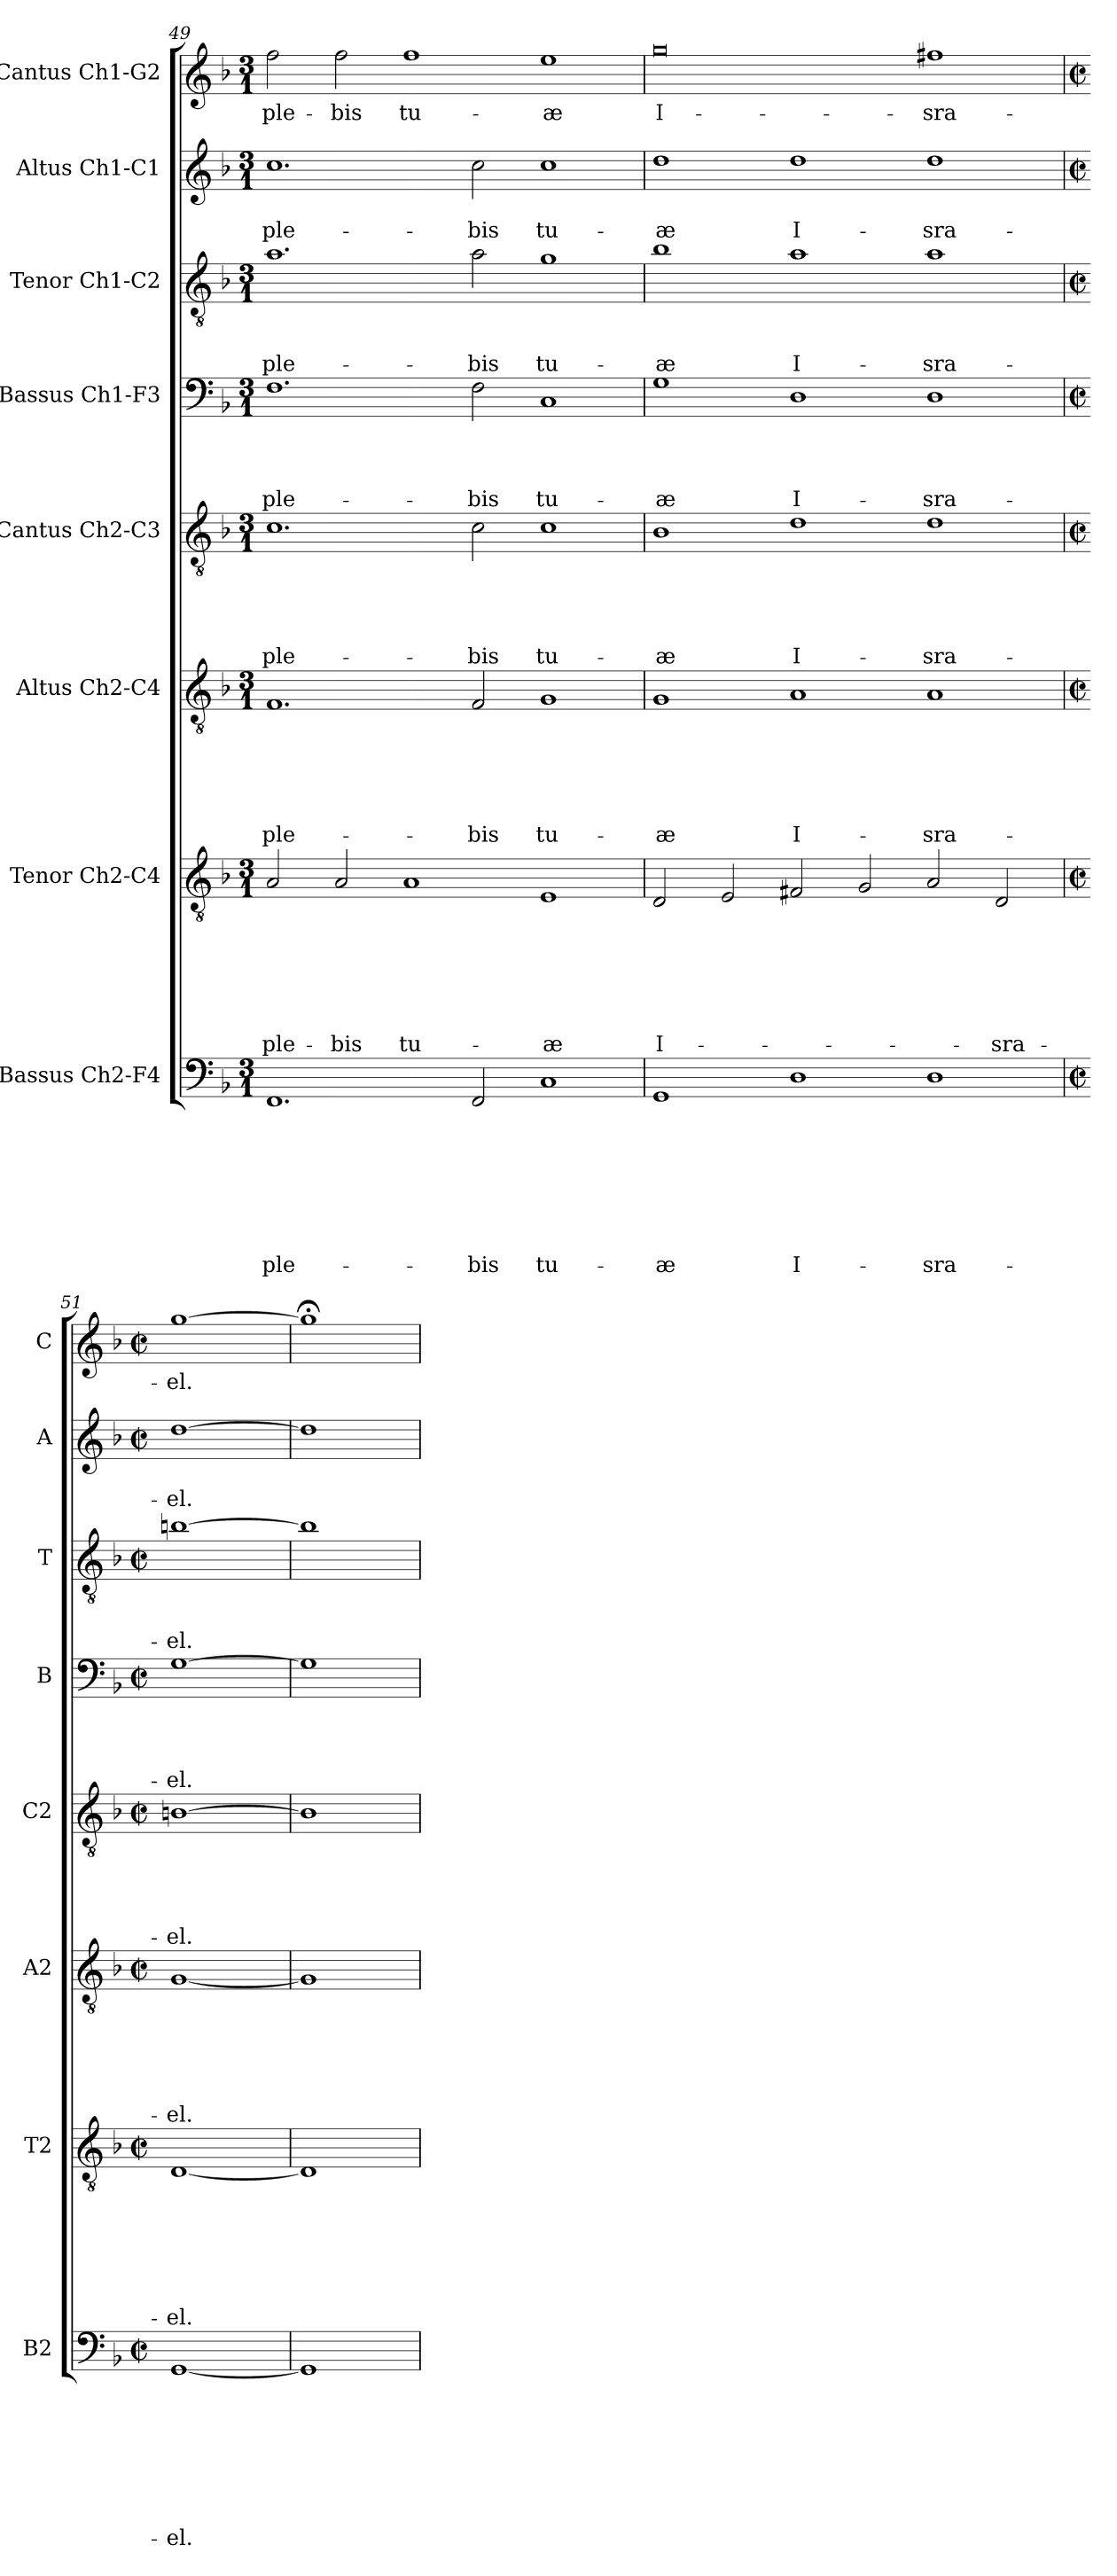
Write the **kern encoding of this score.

**kern	**text	**text	**text	**text	**text	**text	**text	**text	**kern	**text	**text	**text	**text	**text	**text	**text	**kern	**text	**text	**text	**text	**text	**text	**kern	**text	**text	**text	**text	**text	**kern	**text	**text	**text	**text	**kern	**text	**text	**text	**kern	**text	**text	**kern	**text
*part8	*part8	*part8	*part8	*part8	*part8	*part8	*part8	*part8	*part7	*part7	*part7	*part7	*part7	*part7	*part7	*part7	*part6	*part6	*part6	*part6	*part6	*part6	*part6	*part5	*part5	*part5	*part5	*part5	*part5	*part4	*part4	*part4	*part4	*part4	*part3	*part3	*part3	*part3	*part2	*part2	*part2	*part1	*part1
*staff8	*staff8	*staff8	*staff8	*staff8	*staff8	*staff8	*staff8	*staff8	*staff7	*staff7	*staff7	*staff7	*staff7	*staff7	*staff7	*staff7	*staff6	*staff6	*staff6	*staff6	*staff6	*staff6	*staff6	*staff5	*staff5	*staff5	*staff5	*staff5	*staff5	*staff4	*staff4	*staff4	*staff4	*staff4	*staff3	*staff3	*staff3	*staff3	*staff2	*staff2	*staff2	*staff1	*staff1
*I"Bassus Ch2-F4	*	*	*	*	*	*	*	*	*I"Tenor Ch2-C4	*	*	*	*	*	*	*	*I"Altus Ch2-C4	*	*	*	*	*	*	*I"Cantus Ch2-C3	*	*	*	*	*	*I"Bassus Ch1-F3	*	*	*	*	*I"Tenor Ch1-C2	*	*	*	*I"Altus Ch1-C1	*	*	*I"Cantus Ch1-G2	*
*I'B2	*	*	*	*	*	*	*	*	*I'T2	*	*	*	*	*	*	*	*I'A2	*	*	*	*	*	*	*I'C2	*	*	*	*	*	*I'B	*	*	*	*	*I'T	*	*	*	*I'A	*	*	*I'C	*
*clefF4	*	*	*	*	*	*	*	*	*clefGv2	*	*	*	*	*	*	*	*clefGv2	*	*	*	*	*	*	*clefGv2	*	*	*	*	*	*clefF4	*	*	*	*	*clefGv2	*	*	*	*clefG2	*	*	*clefG2	*
*k[b-]	*	*	*	*	*	*	*	*	*k[b-]	*	*	*	*	*	*	*	*k[b-]	*	*	*	*	*	*	*k[b-]	*	*	*	*	*	*k[b-]	*	*	*	*	*k[b-]	*	*	*	*k[b-]	*	*	*k[b-]	*
*F:	*	*	*	*	*	*	*	*	*F:	*	*	*	*	*	*	*	*F:	*	*	*	*	*	*	*F:	*	*	*	*	*	*F:	*	*	*	*	*F:	*	*	*	*F:	*	*	*F:	*
*M3/1	*	*	*	*	*	*	*	*	*M3/1	*	*	*	*	*	*	*	*M3/1	*	*	*	*	*	*	*M3/1	*	*	*	*	*	*M3/1	*	*	*	*	*M3/1	*	*	*	*M3/1	*	*	*M3/1	*
=49	=49	=49	=49	=49	=49	=49	=49	=49	=49	=49	=49	=49	=49	=49	=49	=49	=49	=49	=49	=49	=49	=49	=49	=49	=49	=49	=49	=49	=49	=49	=49	=49	=49	=49	=49	=49	=49	=49	=49	=49	=49	=49	=49
!	!	!	!	!	!	!	!	!LO:LY:b	!	!	!	!	!	!	!	!LO:LY:b	!	!	!	!	!	!	!LO:LY:b	!	!	!	!	!	!LO:LY:b	!	!	!	!	!LO:LY:b	!	!	!	!LO:LY:b	!	!	!LO:LY:b	!	!LO:LY:b
1.FF	.	.	.	.	.	.	.	ple-	2A/	.	.	.	.	.	.	ple-	1.F	.	.	.	.	.	ple-	1.c	.	.	.	.	ple-	1.F	.	.	.	ple-	1.a	.	.	ple-	1.cc	.	ple-	2ff\	ple-
!	!	!	!	!	!	!	!	!	!	!	!	!	!	!	!	!LO:LY:b	!	!	!	!	!	!	!	!	!	!	!	!	!	!	!	!	!	!	!	!	!	!	!	!	!	!	!LO:LY:b
.	.	.	.	.	.	.	.	.	2A/	.	.	.	.	.	.	-bis	.	.	.	.	.	.	.	.	.	.	.	.	.	.	.	.	.	.	.	.	.	.	.	.	.	2ff\	-bis
!	!	!	!	!	!	!	!	!	!	!	!	!	!	!	!	!LO:LY:b	!	!	!	!	!	!	!	!	!	!	!	!	!	!	!	!	!	!	!	!	!	!	!	!	!	!	!LO:LY:b
.	.	.	.	.	.	.	.	.	1A	.	.	.	.	.	.	tu-	.	.	.	.	.	.	.	.	.	.	.	.	.	.	.	.	.	.	.	.	.	.	.	.	.	1ff	tu-
!	!	!	!	!	!	!	!	!LO:LY:b	!	!	!	!	!	!	!	!	!	!	!	!	!	!	!LO:LY:b	!	!	!	!	!	!LO:LY:b	!	!	!	!	!LO:LY:b	!	!	!	!LO:LY:b	!	!	!LO:LY:b	!	!
2FF/	.	.	.	.	.	.	.	-bis	.	.	.	.	.	.	.	.	2F/	.	.	.	.	.	-bis	2c\	.	.	.	.	-bis	2F\	.	.	.	-bis	2a\	.	.	-bis	2cc\	.	-bis	.	.
!	!	!	!	!	!	!	!	!LO:LY:b	!	!	!	!	!	!	!	!LO:LY:b	!	!	!	!	!	!	!LO:LY:b	!	!	!	!	!	!LO:LY:b	!	!	!	!	!LO:LY:b	!	!	!	!LO:LY:b	!	!	!LO:LY:b	!	!LO:LY:b
1C	.	.	.	.	.	.	.	tu-	1E	.	.	.	.	.	.	-æ	1G	.	.	.	.	.	tu-	1c	.	.	.	.	tu-	1C	.	.	.	tu-	1g	.	.	tu-	1cc	.	tu-	1ee	-æ
=50	=50	=50	=50	=50	=50	=50	=50	=50	=50	=50	=50	=50	=50	=50	=50	=50	=50	=50	=50	=50	=50	=50	=50	=50	=50	=50	=50	=50	=50	=50	=50	=50	=50	=50	=50	=50	=50	=50	=50	=50	=50	=50	=50
!	!	!	!	!	!	!	!	!LO:LY:b	!	!	!	!	!	!	!	!LO:LY:b	!	!	!	!	!	!	!LO:LY:b	!	!	!	!	!	!LO:LY:b	!	!	!	!	!LO:LY:b	!	!	!	!LO:LY:b	!	!	!LO:LY:b	!	!LO:LY:b
1GG	.	.	.	.	.	.	.	-æ	2D/	.	.	.	.	.	.	I-	1G	.	.	.	.	.	-æ	1B-	.	.	.	.	-æ	1G	.	.	.	-æ	1b-	.	.	-æ	1dd	.	-æ	0gg	I-
.	.	.	.	.	.	.	.	.	2E/	.	.	.	.	.	.	.	.	.	.	.	.	.	.	.	.	.	.	.	.	.	.	.	.	.	.	.	.	.	.	.	.	.	.
!	!	!	!	!	!	!	!	!LO:LY:b	!	!	!	!	!	!	!	!	!	!	!	!	!	!	!LO:LY:b	!	!	!	!	!	!LO:LY:b	!	!	!	!	!LO:LY:b	!	!	!	!LO:LY:b	!	!	!LO:LY:b	!	!
1D	.	.	.	.	.	.	.	I-	2F#X/	.	.	.	.	.	.	.	1A	.	.	.	.	.	I-	1d	.	.	.	.	I-	1D	.	.	.	I-	1a	.	.	I-	1dd	.	I-	.	.
.	.	.	.	.	.	.	.	.	2G/	.	.	.	.	.	.	.	.	.	.	.	.	.	.	.	.	.	.	.	.	.	.	.	.	.	.	.	.	.	.	.	.	.	.
!	!	!	!	!	!	!	!	!LO:LY:b	!	!	!	!	!	!	!	!	!	!	!	!	!	!	!LO:LY:b	!	!	!	!	!	!LO:LY:b	!	!	!	!	!LO:LY:b	!	!	!	!LO:LY:b	!	!	!LO:LY:b	!	!LO:LY:b
1D	.	.	.	.	.	.	.	-sra-	2A/	.	.	.	.	.	.	.	1A	.	.	.	.	.	-sra-	1d	.	.	.	.	-sra-	1D	.	.	.	-sra-	1a	.	.	-sra-	1dd	.	-sra-	1ff#X	-sra-
!	!	!	!	!	!	!	!	!	!	!	!	!	!	!	!	!LO:LY:b	!	!	!	!	!	!	!	!	!	!	!	!	!	!	!	!	!	!	!	!	!	!	!	!	!	!	!
.	.	.	.	.	.	.	.	.	2D/	.	.	.	.	.	.	-sra-	.	.	.	.	.	.	.	.	.	.	.	.	.	.	.	.	.	.	.	.	.	.	.	.	.	.	.
!!LO:LB:g=z
=51	=51	=51	=51	=51	=51	=51	=51	=51	=51	=51	=51	=51	=51	=51	=51	=51	=51	=51	=51	=51	=51	=51	=51	=51	=51	=51	=51	=51	=51	=51	=51	=51	=51	=51	=51	=51	=51	=51	=51	=51	=51	=51	=51
*M2/2	*	*	*	*	*	*	*	*	*M2/2	*	*	*	*	*	*	*	*M2/2	*	*	*	*	*	*	*M2/2	*	*	*	*	*	*M2/2	*	*	*	*	*M2/2	*	*	*	*M2/2	*	*	*M2/2	*
*met(c|)	*	*	*	*	*	*	*	*	*met(c|)	*	*	*	*	*	*	*	*met(c|)	*	*	*	*	*	*	*met(c|)	*	*	*	*	*	*met(c|)	*	*	*	*	*met(c|)	*	*	*	*met(c|)	*	*	*met(c|)	*
!	!	!	!	!	!	!	!	!LO:LY:b	!	!	!	!	!	!	!	!LO:LY:b	!	!	!	!	!	!	!LO:LY:b	!	!	!	!	!	!LO:LY:b	!	!	!	!	!LO:LY:b	!	!	!	!LO:LY:b	!	!	!LO:LY:b	!	!LO:LY:b
[1GG	.	.	.	.	.	.	.	-el.	[1D	.	.	.	.	.	.	-el.	[1G	.	.	.	.	.	-el.	[1Bn	.	.	.	.	-el.	[1G	.	.	.	-el.	[1bn	.	.	-el.	[1dd	.	-el.	[1gg	-el.
=52	=52	=52	=52	=52	=52	=52	=52	=52	=52	=52	=52	=52	=52	=52	=52	=52	=52	=52	=52	=52	=52	=52	=52	=52	=52	=52	=52	=52	=52	=52	=52	=52	=52	=52	=52	=52	=52	=52	=52	=52	=52	=52	=52
1GG]	.	.	.	.	.	.	.	.	1D]	.	.	.	.	.	.	.	1G]	.	.	.	.	.	.	1B]	.	.	.	.	.	1G]	.	.	.	.	1b]	.	.	.	1dd]	.	.	1gg;<]	.
=	=	=	=	=	=	=	=	=	=	=	=	=	=	=	=	=	=	=	=	=	=	=	=	=	=	=	=	=	=	=	=	=	=	=	=	=	=	=	=	=	=	=	=
*-	*-	*-	*-	*-	*-	*-	*-	*-	*-	*-	*-	*-	*-	*-	*-	*-	*-	*-	*-	*-	*-	*-	*-	*-	*-	*-	*-	*-	*-	*-	*-	*-	*-	*-	*-	*-	*-	*-	*-	*-	*-	*-	*-
